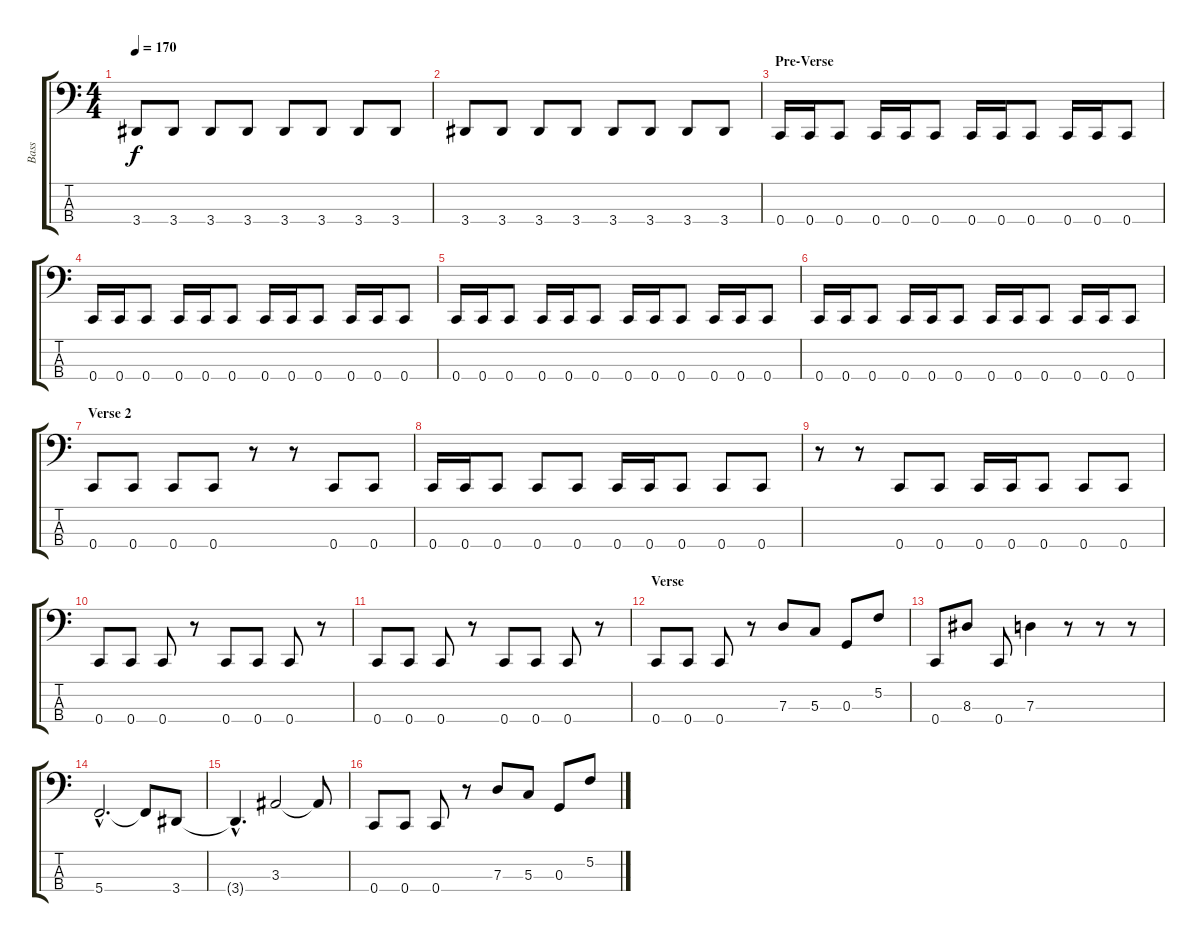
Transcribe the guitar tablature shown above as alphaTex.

\track ("Bass" "Bass") {instrument electricbassfinger}
\staff {score tabs}
\tuning (F2 C2 G1 C1) {hide}
\ts (4 4)
\tempo 170
\clef f4
\ks c
3.4.8{dy f} 3.4.8 3.4.8 3.4.8 3.4.8 3.4.8 3.4.8 3.4.8 |
3.4.8 3.4.8 3.4.8 3.4.8 3.4.8 3.4.8 3.4.8 3.4.8 |
\section ("" "Pre-Verse")
0.4.16 0.4.16 0.4.8 0.4.16 0.4.16 0.4.8 0.4.16 0.4.16 0.4.8 0.4.16 0.4.16 0.4.8 |
0.4.16 0.4.16 0.4.8 0.4.16 0.4.16 0.4.8 0.4.16 0.4.16 0.4.8 0.4.16 0.4.16 0.4.8 |
0.4.16 0.4.16 0.4.8 0.4.16 0.4.16 0.4.8 0.4.16 0.4.16 0.4.8 0.4.16 0.4.16 0.4.8 |
0.4.16 0.4.16 0.4.8 0.4.16 0.4.16 0.4.8 0.4.16 0.4.16 0.4.8 0.4.16 0.4.16 0.4.8 |
\section ("" "Verse 2")
0.4.8 0.4.8 0.4.8 0.4.8 r.8 r.8 0.4.8 0.4.8 |
0.4.16 0.4.16 0.4.8 0.4.8 0.4.8 0.4.16 0.4.16 0.4.8 0.4.8 0.4.8 |
r.8 r.8 0.4.8 0.4.8 0.4.16 0.4.16 0.4.8 0.4.8 0.4.8 |
0.4.8 0.4.8 0.4.8 r.8 0.4.8 0.4.8 0.4.8 r.8 |
0.4.8 0.4.8 0.4.8 r.8 0.4.8 0.4.8 0.4.8 r.8 |
\section ("" "Verse")
0.4.8 0.4.8 0.4.8 r.8 7.3.8 5.3.8 0.3.8 5.2.8 |
0.4.8 8.3.8 0.4.8 7.3.4 r.8 r.8 r.8 |
5.4{hac}.2{d} 5.4{t}.8 3.4.8 |
3.4{hac t}.4{d} 3.3.2 3.3{t}.8 |
0.4.8 0.4.8 0.4.8 r.8 7.3.8 5.3.8 0.3.8 5.2.8
